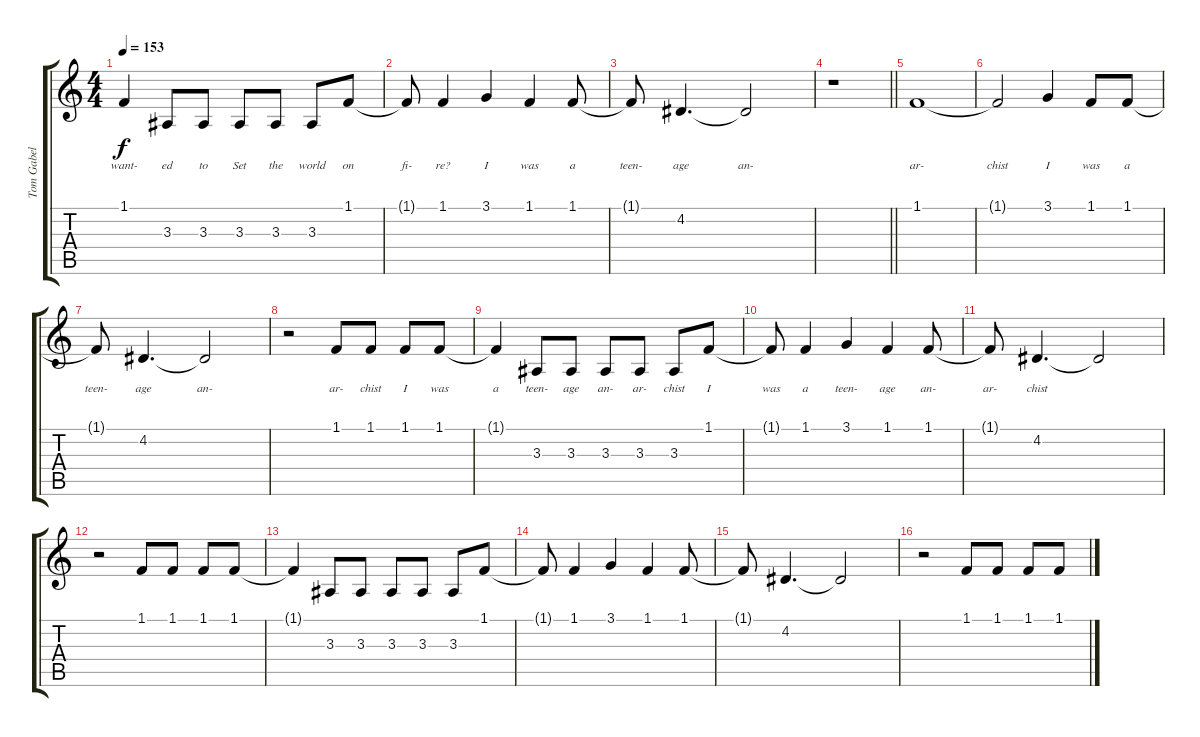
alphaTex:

\track ("Tom Gabel (Vocals)" "Tom Gabel ") {instrument oboe}
\staff {score tabs}
\tuning (E4 B3 G3 D3 A2 E2) {hide}
\ts (4 4)
\tempo 153
\clef g2
\ks c
1.1{t}.4{lyrics (0 "want-") lyrics (1 "") lyrics (2 "") lyrics (3 "") lyrics (4 "") dy f} 3.3.8{lyrics (0 "ed") lyrics (1 "") lyrics (2 "") lyrics (3 "") lyrics (4 "")} 3.3.8{lyrics (0 "to") lyrics (1 "") lyrics (2 "") lyrics (3 "") lyrics (4 "")} 3.3.8{lyrics (0 "Set") lyrics (1 "") lyrics (2 "") lyrics (3 "") lyrics (4 "")} 3.3.8{lyrics (0 "the") lyrics (1 "") lyrics (2 "") lyrics (3 "") lyrics (4 "")} 3.3.8{lyrics (0 "world") lyrics (1 "") lyrics (2 "") lyrics (3 "") lyrics (4 "")} 1.1.8{lyrics (0 "on") lyrics (1 "") lyrics (2 "") lyrics (3 "") lyrics (4 "")} |
1.1{t}.8{lyrics (0 "fi-") lyrics (1 "") lyrics (2 "") lyrics (3 "") lyrics (4 "")} 1.1.4{lyrics (0 "re?") lyrics (1 "") lyrics (2 "") lyrics (3 "") lyrics (4 "")} 3.1.4{lyrics (0 "I") lyrics (1 "") lyrics (2 "") lyrics (3 "") lyrics (4 "")} 1.1.4{lyrics (0 "was") lyrics (1 "") lyrics (2 "") lyrics (3 "") lyrics (4 "")} 1.1.8{lyrics (0 "a") lyrics (1 "") lyrics (2 "") lyrics (3 "") lyrics (4 "")} |
1.1{t}.8{lyrics (0 "teen-") lyrics (1 "") lyrics (2 "") lyrics (3 "") lyrics (4 "")} 4.2.4{d lyrics (0 "age") lyrics (1 "") lyrics (2 "") lyrics (3 "") lyrics (4 "")} 4.2{t}.2{lyrics (0 "an-") lyrics (1 "") lyrics (2 "") lyrics (3 "") lyrics (4 "")} |
\barLineRight lightlight
r.1 |
1.1.1{lyrics (0 "ar-") lyrics (1 "") lyrics (2 "") lyrics (3 "") lyrics (4 "")} |
1.1{t}.2{lyrics (0 "chist") lyrics (1 "") lyrics (2 "") lyrics (3 "") lyrics (4 "")} 3.1.4{lyrics (0 "I") lyrics (1 "") lyrics (2 "") lyrics (3 "") lyrics (4 "")} 1.1.8{lyrics (0 "was") lyrics (1 "") lyrics (2 "") lyrics (3 "") lyrics (4 "")} 1.1.8{lyrics (0 "a") lyrics (1 "") lyrics (2 "") lyrics (3 "") lyrics (4 "")} |
1.1{t}.8{lyrics (0 "teen-") lyrics (1 "") lyrics (2 "") lyrics (3 "") lyrics (4 "")} 4.2.4{d lyrics (0 "age") lyrics (1 "") lyrics (2 "") lyrics (3 "") lyrics (4 "")} 4.2{t}.2{lyrics (0 "an-") lyrics (1 "") lyrics (2 "") lyrics (3 "") lyrics (4 "")} |
r.2 1.1.8{lyrics (0 "ar-") lyrics (1 "") lyrics (2 "") lyrics (3 "") lyrics (4 "")} 1.1.8{lyrics (0 "chist") lyrics (1 "") lyrics (2 "") lyrics (3 "") lyrics (4 "")} 1.1.8{lyrics (0 "I") lyrics (1 "") lyrics (2 "") lyrics (3 "") lyrics (4 "")} 1.1.8{lyrics (0 "was") lyrics (1 "") lyrics (2 "") lyrics (3 "") lyrics (4 "")} |
1.1{t}.4{lyrics (0 "a") lyrics (1 "") lyrics (2 "") lyrics (3 "") lyrics (4 "")} 3.3.8{lyrics (0 "teen-") lyrics (1 "") lyrics (2 "") lyrics (3 "") lyrics (4 "")} 3.3.8{lyrics (0 "age") lyrics (1 "") lyrics (2 "") lyrics (3 "") lyrics (4 "")} 3.3.8{lyrics (0 "an-") lyrics (1 "") lyrics (2 "") lyrics (3 "") lyrics (4 "")} 3.3.8{lyrics (0 "ar-") lyrics (1 "") lyrics (2 "") lyrics (3 "") lyrics (4 "")} 3.3.8{lyrics (0 "chist") lyrics (1 "") lyrics (2 "") lyrics (3 "") lyrics (4 "")} 1.1.8{lyrics (0 "I") lyrics (1 "") lyrics (2 "") lyrics (3 "") lyrics (4 "")} |
1.1{t}.8{lyrics (0 "was") lyrics (1 "") lyrics (2 "") lyrics (3 "") lyrics (4 "")} 1.1.4{lyrics (0 "a") lyrics (1 "") lyrics (2 "") lyrics (3 "") lyrics (4 "")} 3.1.4{lyrics (0 "teen-") lyrics (1 "") lyrics (2 "") lyrics (3 "") lyrics (4 "")} 1.1.4{lyrics (0 "age") lyrics (1 "") lyrics (2 "") lyrics (3 "") lyrics (4 "")} 1.1.8{lyrics (0 "an-") lyrics (1 "") lyrics (2 "") lyrics (3 "") lyrics (4 "")} |
1.1{t}.8{lyrics (0 "ar-") lyrics (1 "") lyrics (2 "") lyrics (3 "") lyrics (4 "")} 4.2.4{d lyrics (0 "chist") lyrics (1 "") lyrics (2 "") lyrics (3 "") lyrics (4 "")} 4.2{t}.2 |
r.2 1.1.8 1.1.8 1.1.8 1.1.8 |
1.1{t}.4 3.3.8 3.3.8 3.3.8 3.3.8 3.3.8 1.1.8 |
1.1{t}.8 1.1.4 3.1.4 1.1.4 1.1.8 |
1.1{t}.8 4.2.4{d} 4.2{t}.2 |
r.2 1.1.8 1.1.8 1.1.8 1.1.8
